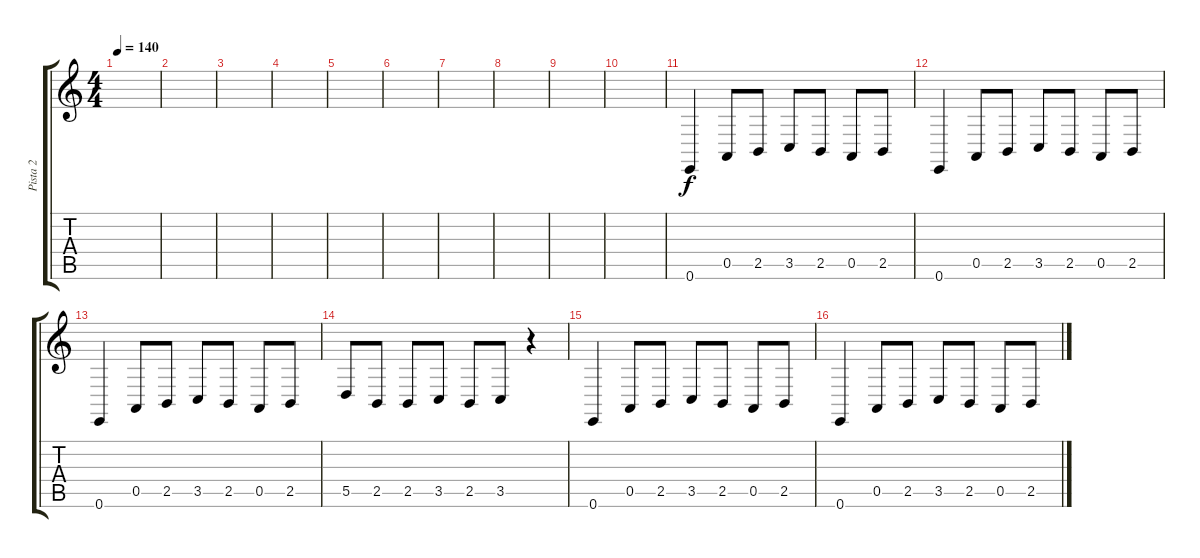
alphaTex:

\track ("Pista 2" "Pista 2") {instrument electricgrandpiano}
\staff {score tabs}
\tuning (E4 B3 G3 D3 A2 E2) {hide}
\ts (4 4)
\tempo 140
\clef g2
\ks c
|
|
|
|
|
|
|
|
|
|
0.6.4 0.5.8 2.5.8 3.5.8 2.5.8 0.5.8 2.5.8 |
0.6.4 0.5.8 2.5.8 3.5.8 2.5.8 0.5.8 2.5.8 |
0.6.4 0.5.8 2.5.8 3.5.8 2.5.8 0.5.8 2.5.8 |
5.5.8 2.5.8 2.5.8 3.5.8 2.5.8 3.5.8 r.4 |
0.6.4 0.5.8 2.5.8 3.5.8 2.5.8 0.5.8 2.5.8 |
0.6.4 0.5.8 2.5.8 3.5.8 2.5.8 0.5.8 2.5.8
